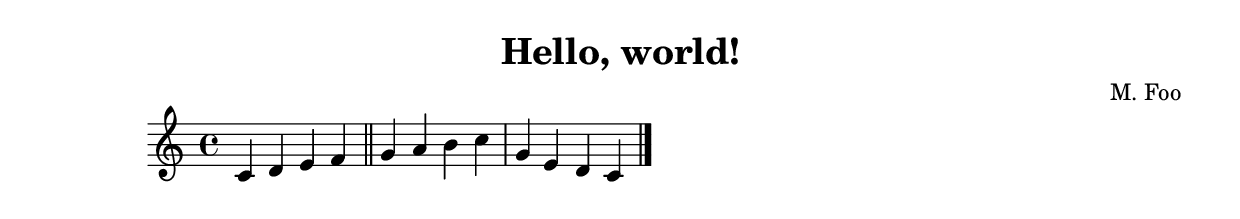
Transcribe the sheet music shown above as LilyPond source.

\version "2.12.2"

\header {
    title = "Hello, world!"
    composer = "M. Foo"
}

melody = {
    \clef treble
    \key c \major
    \time 4/4

    c'4 d'4 e'4 f'4 \bar "||"
    g'4 a'4 b'4 c''4 |
    g'4 e'4 d'4 c'4 \bar "|."
}

\score {
    \new Staff \melody
    \layout { }
    \midi { }
}
